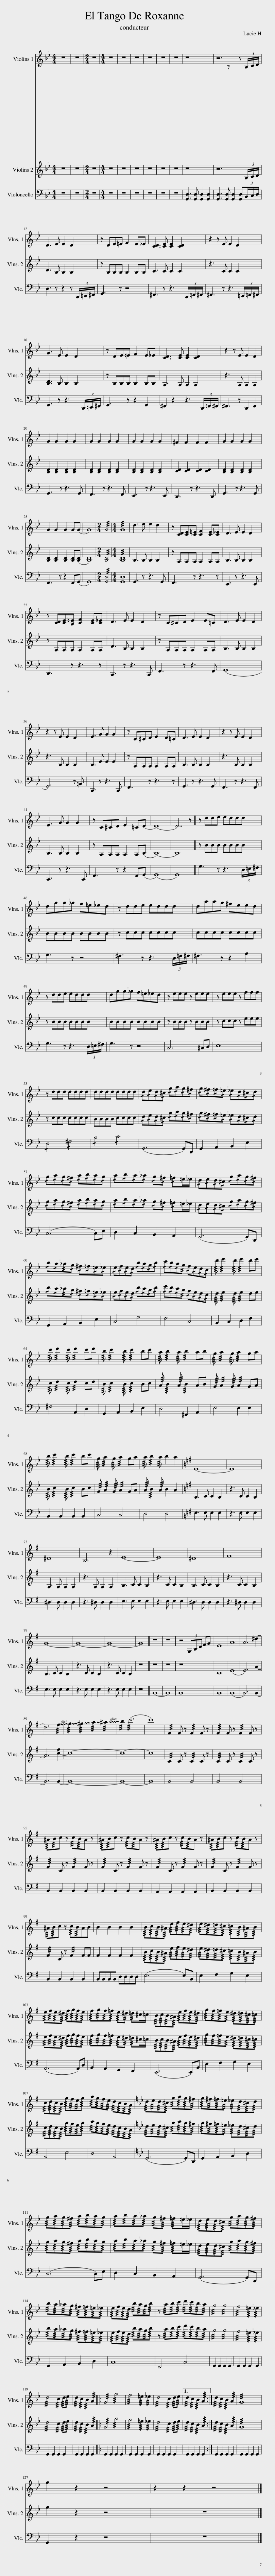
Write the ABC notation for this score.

X:1
%%score 1 2 3
L:1/8
M:4/4
I:linebreak $
K:Bb
V:1 treble
V:2 treble
V:3 bass
V:1
 z8 | z8 |[M:2/4] z4 |[M:4/4] z8 | z8 | %5
 z8 | z8 | z8 | z8 | z8 | %10
 z6 z (3B,/C/D/ |$ D3 E E2 D2 | z DE=E F2 E_E | [CD]3 [CE] [CE]2 [CD]2 | z2 z E E2 D2 |$ %15
 G3 E E2 D2 | z DE=E F2 E_E | [CD]3 [CE] [CE]2 [CD]2 | z2 z E E2 D2 |$ G2 G2 G2 G2 | %20
 G2 G2 G2 G2 | G2 G2 G2 G2 | ^F2 F2 F2 F2 | G2 G2 G2 G2 |$ G2 G2 G2 G(G | %25
 G8) |[M:2/4] !///!G4 |[M:4/4] !///!G8 | d3 e e2 d2 | z [CD][CE][C=E] [CF]2 [CE][C_E] | %30
 D3 E E2 D2 |$ z [CD][CE][B,=E] [CF]2 [CE][C_E] | D3 E E2 D2 | z C^CD E2 E=C | D3 E E2 D2 |$ %35
 z2 z E E2 D2 | E3 G G2 G2 | z C^CD E2 D=C | D3 E E2 D2 | z2 z E E2 D2 |$ %40
 E3 G G2 G2 | z C^CD E2 =CD- | D8- | D7 z || z dde eddd |$ %45
 dgg_g f=e_ed | z dde eddd | daag ^feed |$ z dde eddd | dgg_g f=e_ed | %50
 z eee z eee | z eee z fff |$ z ddd dddd | dddd dddd | !/!d!/!e!/!d!/!^c !/!g!/!a!/!g!/!^f | %55
 !/!g!/!^f!/!=f!/!=e !/!_e!/!d!/!^c!/!d |$ !/!g!/!a!/!g!/!^f !/!a!/!b!/!a!/!g | !/!a!/!b!/!a!/!_a !/!g!/!^f !/!=f=e/_e/ | !/!d!/!e!/!d!/!^c !/!g!/!a!/!g!/!^f |$ !/!b!/!a!//!_a!/!g !/!^f!/!=f!/!=e!/!_e | %60
 !/!e!/!f!/!e!/!d !/!b!/!a!/!g!/!b | !/!c'!/!b!/!a!//!g !/!f!/!e!/!d!/!c | !///!d' !///!e'2 !///!d' !///!e'2 d'e' |$ !///!c' !///!d'2 !///!c' !///!d'2 c'd' | !///!b !///!c'2 !///!b !///!c'2 bc' | %65
 !///!a !///!b2 !///!a !///!b2 ab | !///!g !///!a2 !///!g !///!a2 ga |$ !///!b !///!c'2 !///!b !///!c'2 bc' | !///!g !///!a2 !///!g !///!a2 ga | !///!a !///!b2 !///!a b2 a2 | %70
[K:G] E8- | E8 |$ ^D8 | B,6 z2 | E8- | %75
 E8 | ^D8 | F8 |$ G8- | G8- | %80
 G8- | G8 || z8 | z8 | z4 (3G,B,D FG | %85
 E8 | A8 | A6 ^d2- |$ d6 !~(!!///!f2 | !~(!!///!g2 !~(!!///!^g2 !~(!!///!a2 !~(!!///!^a2 | %90
 !~(!!///!b2 (!~)!!///!c'6 | c'8) | !///!F2 F z !///!F2 F z | !///!F2 F z !///!F2 F z |$ !///!^A!///!Bc z !///!c!///!BA z | %95
 !///!^A!///!Bc z !///!c!///!BA z | !///!^A!///!Bc z !///!c!///!BA z | !///!^A!///!Bc z !///!c!///!BA z |$ !///!^A!///!Bc z !///!c!///!BAB | B2 B2 B2 B2 | %100
 !///!B!///!c!///!B!///!^A !///!e!///!f!///!e!///!^d | !///!e!///!^d!///!=d!///!^c !///!=c!///!B!///!^A!///!B |$ !///!e!///!f!///!e!///!^d !///!f!///!g!///!f!///!e | !///!f!///!g!///!f!///!=f !///!e!//!^d !//!=d^c/=c/ | !///!B!///!c!///!B!///!^A !///!e!///!f!///!e!///!^d | %105
 !///!g!///!f!///!=f!///!e !///!^d!///!=d!///!^c!///!=c |$ !///!c!///!d!///!c!///!B !///!g!///!f!///!e!///!g | !///!a!///!g!///!f!///!e !///!d!///!c!///!B!///!A |[K:Bb] !///!d!///!e!///!d!///!^c !///!g!///!a!///!g!///!^f | !///!g!///!^f!///!=f!///!=e !///!_e!///!d!///!^c!///!d |$ %110
 !///!g!///!a!///!g!///!^f !///!a!///!b!///!a!///!g | !///!a!///!b!///!a!///!_a !///!g!///!^f !///!=f=e/_e/ | !///!d!///!e!///!d!///!^c !///!g!///!a!///!g!///!^f |$ !///!b!///!a!///!_a!///!g !///!^f!///!=f!///!=e!///!_e | !///!e!///!f!///!e!///!d !///!b!///!a!///!g!///!b | %115
 z !///!a!///!b!///!c' !///!d'!///!c'!///!b!///!a | !///!g4 !///!g4 | !///!f4 !///!=e2 !///!_e2 |$ !///!d4 !///!c2 !///!d!///!e | !///!d2 !///!c2 !///!B2 !///!A2 |: %120
 !///!G4 !///!g4 | !///!f4 !///!=e2 !///!_e2 | !///!d4 !///!c2 !///!d!///!e |1 !///!d2 !///!c2 !///!B2 !///!A2 :| !///!d2 !///!c2 !///!B2 !///!A2 | %125
 !///!G8 |$ g2 z2 z4 | z2 z2 z4 |] %128
V:2
 z8 | z8 |[M:2/4] z4 |[M:4/4] z8 | z8 | %5
 z8 | z8 | z8 | z8 | z8 | %10
 z6 z (3B,/C/D/ |$ D3 B, B,2 B,2 | z B,B,B, B,2 B,B, | C3 C C2 C2 | z3 C C2 C2 |$ %15
 [B,D]3 B, B,2 B,2 | z B,B,B, B,2 B,B, | A,3 A, A,2 A,2 | z3 A, A,2 A,2 |$ [B,D]2 [B,D]2 [B,D]2 [B,D]2 | %20
 [B,D]2 [B,D]2 [B,D]2 [B,D]2 | [B,D]2 [B,D]2 [B,D]2 [B,D]2 | [CD]2 [CD]2 [CD]2 [CD]2 | [B,D]2 [B,D]2 [B,D]2 [B,D]2 |$ [B,D]2 [B,D]2 [B,D]2 [B,D]([B,D] | %25
 [B,D]8) |[M:2/4] !///![B,D]4 |[M:4/4] !///![B,D]8 | B,3 B, B,2 B,2 | z A,A,A, A,2 A,A, | %30
 B,3 B, B,2 B,2 |$ z A,A,A, A,2 A,A, | D3 B, B,2 B,2 | z A,A,A, A,2 A,A, | B,3 B, B,2 B,2 |$ %35
 z3 B, B,2 B,2 | B,3 E E2 E2 | z A,A,A, A,2 A,A, | B,3 B, B,2 B,2 | z3 B, B,2 B,2 |$ %40
 B,3 B, B,2 B,2 | z A,A,A, A,2 A,(B, | B,8-) | B,8 || z BBB BBBB |$ %45
 BBBB BBBB | z ccc cccc | cccc cccc |$ z BBB BBBB | BBBB BBBB | %50
 z BBB z BBB | z ccc z eee |$ z ccc cccc | BBBB cccc | !/!d!/!e!/!d!/!^c !/!g!/!a!/!g!/!^f | %55
 !/!g!/!^f!/!=f!/!=e !/!_e!/!d!/!^c!/!d |$ !/!g!/!a!/!g!/!^f !/!a!/!b!/!a!/!g | !/!a!/!b!/!a!/!_a !/!g!/!^f !/!=f=e/_e/ | !/!d!/!e!/!d!/!^c !/!g!/!a!/!g!/!^f |$ !/!b!/!a!//!_a!/!g !/!^f!/!=f!/!=e!/!_e | %60
 !/!e!/!f!/!e!/!d !/!b!/!a!/!g!/!b | !/!c'!/!b!/!a!//!g !/!f!/!e!/!d!/!c | !///!d !///!e2 !///!d !///!e2 de |$ !///!c !///!d2 !///!c !///!d2 cd | !///!B !///!c2 !///!B !///!c2 Bc | %65
 !///!A !///!B2 !///!A !///!B2 AB | !///!G !///!A2 !///!G !///!A2 GA |$ !///!B !///!c2 !///!B !///!c2 Bc | !///!G !///!A2 !///!G !///!A2 GA | !///!A !///!B2 !///!A B2 A2 | %70
[K:G] B,3 C C2 B,2 | z3 C C2 B,2 |$ A,3 A, A,2 A,2 | z3 A, A,2 A,2 | B,3 C C2 B,2 | %75
 z3 C C2 B,2 | B,3 C C2 B,2 | z3 C C2 B,2 |$ B,3 C C2 B,2 | z3 C C2 B,2 | %80
 z3 C C2 B,2 | z8 || z8 | z8 | z8 | %85
 C8 | (E8 | E6) A2- |$ A6 [c-f]2 | c8- | %90
 c8- | c8 | !///!C2 C z !///!C2 C z | !///!C2 C z !///!C2 C z |$ !///!F2 C z !///!F2 F z | %95
 !///!F2 C z !///!F2 F z | !///!F2 C z !///!F2 F z | !///!F2 C z !///!F2 F z |$ !///!F2 C z !///!F2 FF | F2 F2 F2 F2 | %100
 !///!B!///!c!///!B!///!^A !///!e!///!f!///!e!///!^d | !///!e!///!^d!///!=d!///!^c !///!=c!///!B!///!^A!///!B |$ !///!e!///!f!///!e!///!^d !///!f!///!g!///!f!///!e | !///!f!///!g!///!f!///!=f !///!e!//!^d !//!=d^c/=c/ | !///!B!///!c!///!B!///!^A !///!e!///!f!///!e!///!^d | %105
 !///!g!///!f!///!=f!///!e !///!^d!///!=d!///!^c!///!=c |$ !///!c!///!d!///!c!///!B !///!g!///!f!///!e!///!g | !///!a!///!g!///!f!///!e !///!d!///!c!///!B!///!A |[K:Bb] !///!d!///!e!///!d!///!^c !///!g!///!a!///!g!///!^f | !///!g!///!^f!///!=f!///!=e !///!_e!///!d!///!^c!///!d |$ %110
 !///!g!///!a!///!g!///!^f !///!a!///!b!///!a!///!g | !///!a!///!b!///!a!///!_a !///!g!///!^f !///!=f=e/_e/ | !///!d!///!e!///!d!///!^c !///!g!///!a!///!g!///!^f |$ !///!b!///!a!///!_a!///!g !///!^f!///!=f!///!=e!///!_e | !///!e!///!f!///!e!///!d !///!b!///!a!///!g!///!b | %115
 z !///!a!///!b!///!c' !///!d'!///!c'!///!b!///!a | !///!g4 !///!g4 | !///!f4 !///!=e2 !///!_e2 |$ !///!d4 !///!c2 !///!d!///!e | !///!d2 !///!c2 !///!B2 !///!A2 |: %120
 !///!G4 !///!g4 | !///!f4 !///!=e2 !///!_e2 | !///!d4 !///!c2 !///!d!///!e |1 !///!d2 !///!c2 !///!B2 !///!A2 :| !///!d2 !///!c2 !///!B2 !///!A2 | %125
 !///!G8 |$ g2 z2 z4 | z8 |] %128
V:3
 z8 | z8 |[M:2/4] z4 |[M:4/4] z8 | z8 | %5
 z8 | z8 | z8 | z8 | [G,,D,]3 [G,,D,] [G,,D,]2 [G,,D,]2 | %10
 [G,,D,]3 [G,,D,] [G,,D,]2 [G,,D,](3B,,/C,/D,/ |$ D,3 z z2 z (3D,,/=E,,/^F,,/ | G,,3 z z4 | ^F,,3 z z3 (3D,,/=F,,/^F,,/ | ^F,,3 z z3 (3=E,,/=F,,/^F,,/ |$ %15
 G,,3 z z3 (3D,,/=E,,/^F,,/ | G,,3 z z2 G,,2 | ^F,,2 z2 z3 (3D,,/=F,,/^F,,/ | ^F,,3 z D,,2 F,,2 |$ G,,3 z z3 G,, | %20
 F,,3 z z3 F,, | E,,3 z z3 E,, | D,,3 z z3 D,, | G,,3 z z3 G,, |$ F,,3 z z2 F,,(G,, | %25
 G,,8) |[M:2/4] !///![G,,D,]4 |[M:4/4] [G,,D,]8 | G,,3 z z3 G,, | F,,3 z z3 z | %30
 E,,3 z z3 E,, |$ D,,3 z z3 z | C,,3 z z3 C,, | F,,3 z z3 F,, | (G,,8 |$ %35
 G,,6) z =B,, | C,,3 z z3 C,, | F,,3 z z3 z | G,,3 z z3 G,, | F,,3 z z3 F,, |$ %40
 C,,3 z z3 C,, | F,,3 z z2 F,,(G,, | (G,,8) | G,,8) || G,3 z z3 (3D,/=E,/^F,/ |$ %45
 G,3 z z4 | ^F,3 z z3 (3D,/=F,/^F,/ | ^F,3 z z2 A,2 |$ G,3 z z3 (3D,/=E,/^F,/ | G,3 z z4 | %50
 C,6 ^C,D, | E,8 |$ !/!D,4 !/!^F,4 | !/!B,4 !/!C4 | (G,,6 G,,)D,, | %55
 G,,2 A,,2 B,,2 E,2 |$ (C,6 C,)E, | D,2 C,2 B,,2 A,,2 | (G,,6 G,,)D,, |$ G,,2 A,,2 B,,2 E,2 | %60
 C,4 G,4 | F,4 C,4 | B,,2 C,2 D,2 F,2 |$ ^F,4 A,,2 D,2 | G,,2 A,,2 B,,2 E,2 | %65
 D,4 ^F,,2 A,,2 | E,4 E,2 E,2 |$ B,,2 B,,2 B,,2 B,,2 | C,4 C,4 | D,4 D,4 | %70
[K:G] E,3 E, E,2 E,2 | z3 E, E,2 E,2 |$ ^D,3 D, D,2 D,2 | z3 ^D, D,2 D,2 | E,3 E, E,2 E,2 | %75
 z3 E, E,2 E,2 | ^D,3 D, D,2 D,2 | z3 ^D, D,2 D,2 |$ E,3 E, E,2 E,2 | z3 E, E,2 E,2 | %80
 z3 E, E,2 E,2 | z8 || B,,8- | B,,8 | B,,8 | %85
 B,,8 | (B,,8 | B,,6) B,,2- |$ B,,6 B,,2- | B,,8- | %90
 B,,8- | B,,8 | B,,4 B,,4 | B,,4 B,,4 |$ B,,2 B,,2 B,,2 B,,2 | %95
 B,,2 B,,2 B,,2 B,,2 | A,,2 A,,2 A,,2 A,,2 | B,,2 B,,2 B,,2 B,,2 |$ B,,2 B,,2 B,,2 B,,2 | B,,B,,B,,B,, D,D,D,D, | %100
 (E,6 E,)B,, | E,2 F,2 G,2 E,2 |$ (A,,6 A,,)D, | B,,2 A,,2 G,,2 F,,2 | (E,,6 E,,)B,, | %105
 E,2 F,2 G,2 E,2 |$ A,,4 E,4 | D,4 A,,4 |[K:Bb] (G,,6 G,,)D,, | G,,2 A,,2 B,,2 D,2 |$ %110
 (C,6 C,)E, | D,2 C,2 B,,2 A,,2 | (G,,6 G,,)D,, |$ G,,2 A,,2 B,,2 D,2 | C,8 | %115
 F,,4 C,4 | G,,2 G,,2 G,,2 G,,2 | G,,2 G,,2 G,,2 G,,2 |$ G,,2 G,,2 G,,2 G,,2 | G,,2 G,,2 G,,2 G,,2 |: %120
 G,,2 G,,2 G,,2 G,,2 | G,,2 G,,2 G,,2 G,,2 | G,,2 G,,2 G,,2 G,,2 |1 G,,2 G,,2 G,,2 G,,2 :| G,,2 G,,2 G,,2 G,,2 | %125
 G,,2 G,,2 G,,2 G,,2 |$ G,,2 z2 z4 | z8 |] %128
